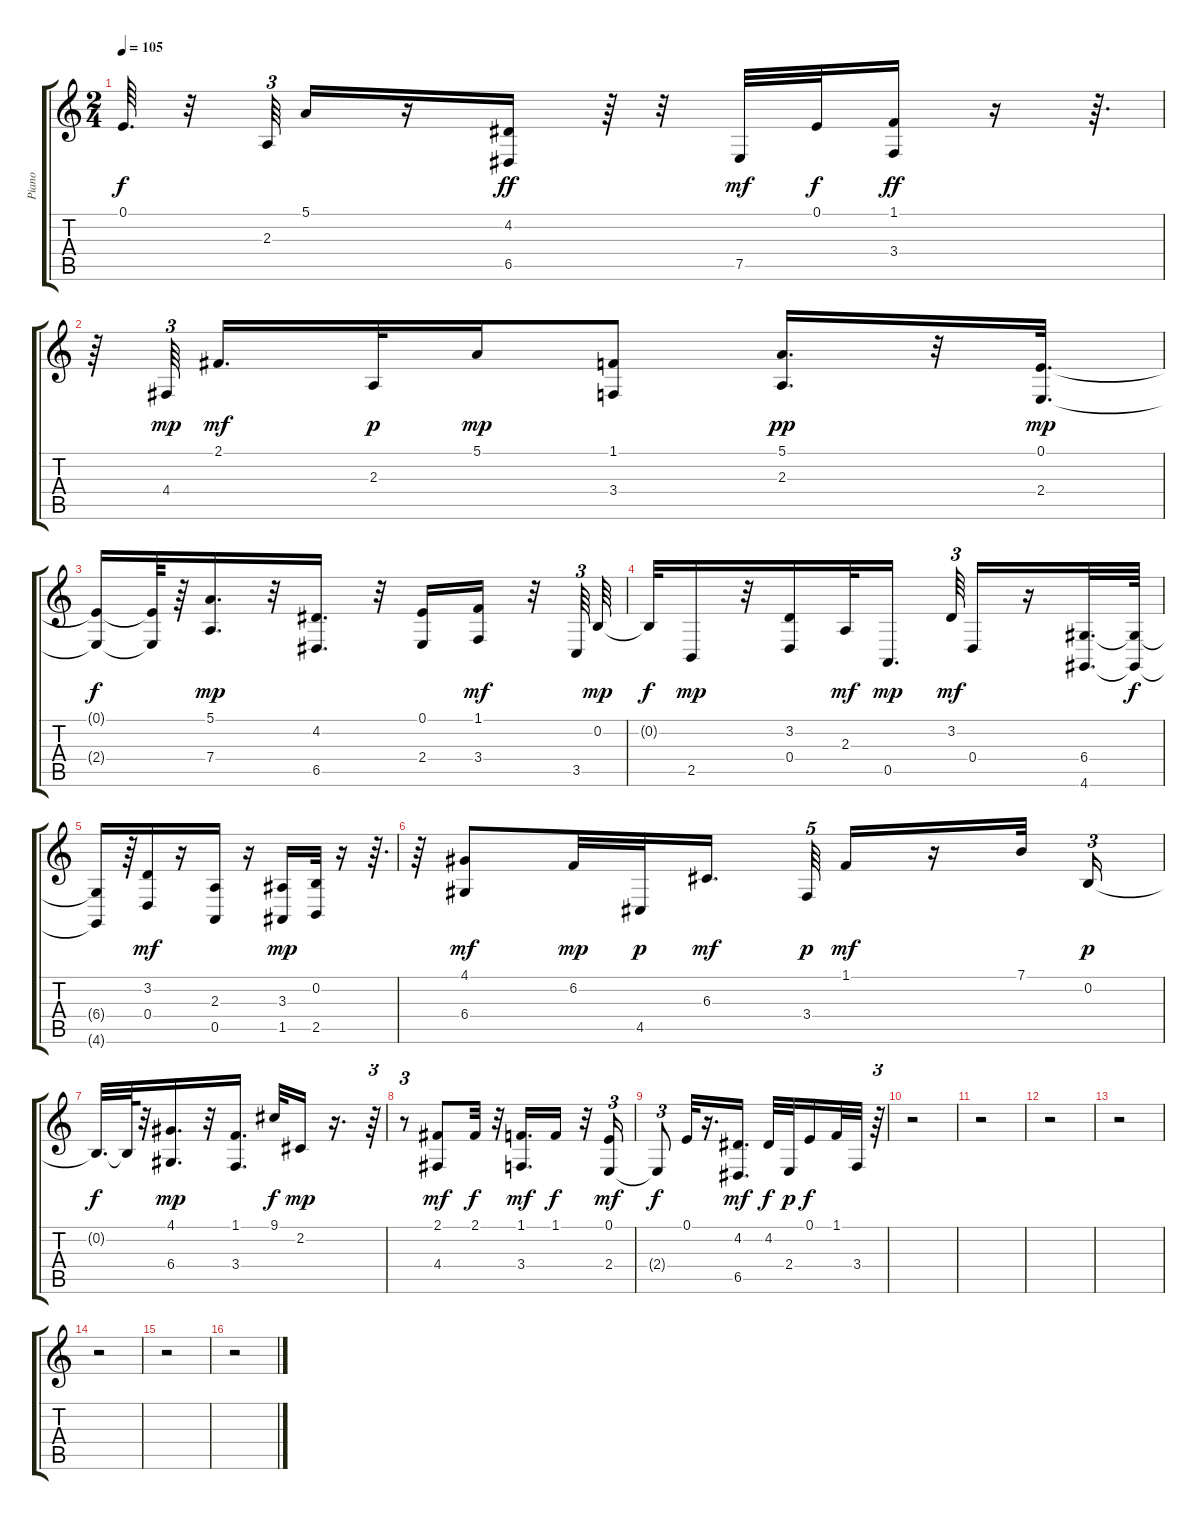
\track ("Piano" "Piano") {instrument brightacousticpiano}
\staff {score tabs}
\tuning (E4 B3 G3 D3 A2 E2) {hide}
\ts (2 4)
\tempo 105
\clef g2
\ks c
0.1{t}.64{d dy f} r.32 2.3.64{tu (3 2)} 5.1.16 r.16 (4.2 6.5).16{dy ff} r.64 r.32 7.5.32{dy mf} 0.1.32{dy f} (1.1 3.4).16{dy ff} r.16 r.64{d} |
r.64 4.4.64{tu (3 2) dy mp beam splitsecondary} 2.1.16{d dy mf} 2.3.32{dy p} 5.1.16{dy mp} (1.1 3.4).8 (5.1 2.3).16{d dy pp} r.32 (0.1 2.4).32{d dy mp} |
(0.1{t} 2.4{t}).16{dy f} (0.1{t} 2.4{t}).64 r.64 (5.1 7.4).16{d dy mp} r.32 (4.2 6.5).16{d} r.32 (0.1 2.4).16 (1.1 3.4).16{dy mf} r.32 3.5.64{tu (3 2)} 0.2.64{dy mp} |
0.2{t}.32{dy f} 2.5.16{dy mp} r.32 (3.2 0.4).16 2.3.32{dy mf} 0.5.16{d dy mp} 3.2.64{tu (3 2) dy mf} 0.4.16 r.16 (6.4 4.6).32{d} (6.4{t} 4.6{t}).64{dy f} |
(6.4{t} 4.6{t}).16 r.64 (3.2 0.4).16{dy mf} r.16 (2.3 0.5).16 r.16 (3.3 1.5).16{dy mp} (0.2 2.5).32 r.16 r.64{d} |
r.64 (4.1 6.4).8{dy mf} 6.2.32{dy mp} 4.5.32{dy p} 6.3.16{d dy mf} 3.4.64{tu (5 4) dy p} 1.1.16{dy mf} r.16 7.1.32 0.2.16{tu (3 2) dy p} |
0.2{t}.32{d dy f} 0.2{t}.64 r.32 (4.1 6.4).16{d dy mp} r.32 (1.1 3.4).16{d} 9.1.32{dy f} 2.2.16{dy mp} r.16{d} r.64{tu (3 2)} |
r.8{tu (3 2)} (2.1 4.4).8{dy mf} 2.1.32{dy f} r.32 (1.1 3.4).16{d dy mf} 1.1.16{dy f} r.32 (0.1 2.4).16{tu (3 2) dy mf} |
2.4{t}.8{tu (3 2) dy f} 0.1.32 r.16{d} (4.2 6.5).16{d dy mf} 4.2.32{dy f} 2.4.32{dy p} 0.1.16{dy f} 1.1.32 3.4.32 r.64{tu (3 2)} |
r.2 |
r.2 |
r.2 |
r.2 |
r.2 |
r.2 |
r.2
